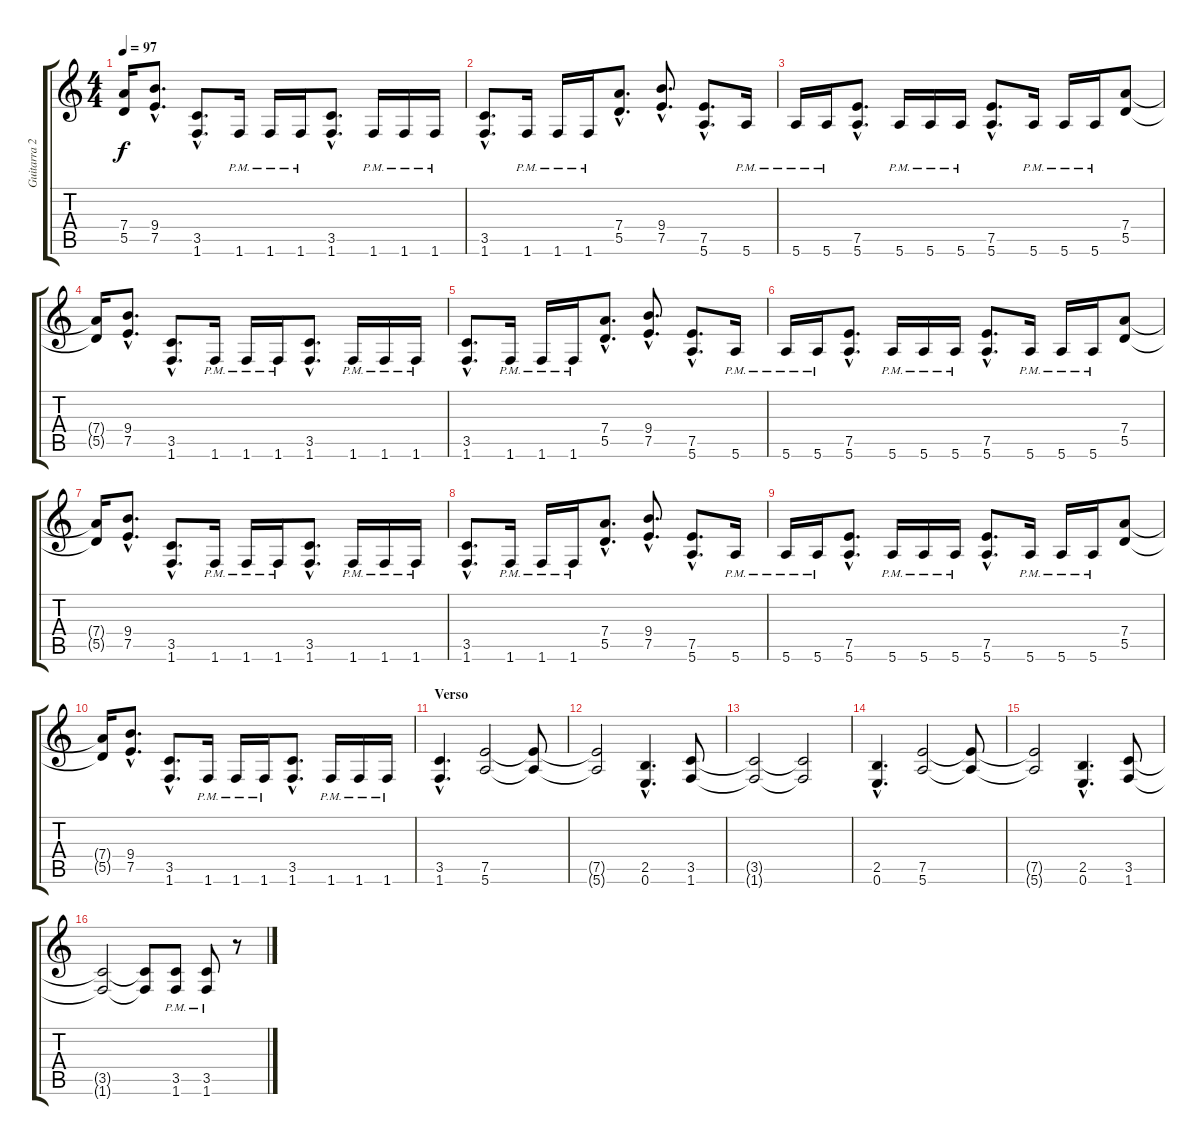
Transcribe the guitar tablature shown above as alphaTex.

\track ("Guitarra 2" "Guitarra 2") {instrument overdrivenguitar}
\staff {score tabs}
\tuning (E4 B3 G3 D3 A2 E2) {hide}
\ts (4 4)
\tempo 97
\clef g2
\ks c
(7.4{t} 5.5{t}).16{dy f} (9.4{hac} 7.5{hac}).8{d} (3.5{hac} 1.6{hac}).8{d} 1.6{pm}.16 1.6{pm}.16 1.6{pm}.16 (3.5{hac} 1.6{hac}).8{d} 1.6{pm}.16 1.6{pm}.16 1.6{pm}.16 |
(3.5{hac} 1.6{hac}).8{d} 1.6{pm}.16 1.6{pm}.16 1.6{pm}.16 (7.4{hac} 5.5{hac}).8{d} (9.4{hac} 7.5{hac}).8{d} (7.5{hac} 5.6{hac}).8{d} 5.6{pm}.16 |
5.6{pm}.16 5.6{pm}.16 (7.5{hac} 5.6{hac}).8{d} 5.6{pm}.16 5.6{pm}.16 5.6{pm}.16 (7.5{hac} 5.6{hac}).8{d} 5.6{pm}.16 5.6{pm}.16 5.6{pm}.16 (7.4 5.5).8 |
(7.4{t} 5.5{t}).16 (9.4{hac} 7.5{hac}).8{d} (3.5{hac} 1.6{hac}).8{d} 1.6{pm}.16 1.6{pm}.16 1.6{pm}.16 (3.5{hac} 1.6{hac}).8{d} 1.6{pm}.16 1.6{pm}.16 1.6{pm}.16 |
(3.5{hac} 1.6{hac}).8{d} 1.6{pm}.16 1.6{pm}.16 1.6{pm}.16 (7.4{hac} 5.5{hac}).8{d} (9.4{hac} 7.5{hac}).8{d} (7.5{hac} 5.6{hac}).8{d} 5.6{pm}.16 |
5.6{pm}.16 5.6{pm}.16 (7.5{hac} 5.6{hac}).8{d} 5.6{pm}.16 5.6{pm}.16 5.6{pm}.16 (7.5{hac} 5.6{hac}).8{d} 5.6{pm}.16 5.6{pm}.16 5.6{pm}.16 (7.4 5.5).8 |
(7.4{t} 5.5{t}).16 (9.4{hac} 7.5{hac}).8{d} (3.5{hac} 1.6{hac}).8{d} 1.6{pm}.16 1.6{pm}.16 1.6{pm}.16 (3.5{hac} 1.6{hac}).8{d} 1.6{pm}.16 1.6{pm}.16 1.6{pm}.16 |
(3.5{hac} 1.6{hac}).8{d} 1.6{pm}.16 1.6{pm}.16 1.6{pm}.16 (7.4{hac} 5.5{hac}).8{d} (9.4{hac} 7.5{hac}).8{d} (7.5{hac} 5.6{hac}).8{d} 5.6{pm}.16 |
5.6{pm}.16 5.6{pm}.16 (7.5{hac} 5.6{hac}).8{d} 5.6{pm}.16 5.6{pm}.16 5.6{pm}.16 (7.5{hac} 5.6{hac}).8{d} 5.6{pm}.16 5.6{pm}.16 5.6{pm}.16 (7.4 5.5).8 |
(7.4{t} 5.5{t}).16 (9.4{hac} 7.5{hac}).8{d} (3.5{hac} 1.6{hac}).8{d} 1.6{pm}.16 1.6{pm}.16 1.6{pm}.16 (3.5{hac} 1.6{hac}).8{d} 1.6{pm}.16 1.6{pm}.16 1.6{pm}.16 |
\section ("" "Verso")
(3.5{hac} 1.6{hac}).4{d} (7.5 5.6).2 (7.5{t} 5.6{t}).8 |
(7.5{t} 5.6{t}).2 (2.5{hac} 0.6{hac}).4{d} (3.5 1.6).8 |
(3.5{t} 1.6{t}).2 (3.5{t} 1.6{t}).2 |
(2.5{hac} 0.6{hac}).4{d} (7.5 5.6).2 (7.5{t} 5.6{t}).8 |
(7.5{t} 5.6{t}).2 (2.5{hac} 0.6{hac}).4{d} (3.5 1.6).8 |
(3.5{t} 1.6{t}).2 (3.5{t} 1.6{t}).8 (3.5{pm} 1.6{pm}).8 (3.5{pm} 1.6{pm}).8 r.8
